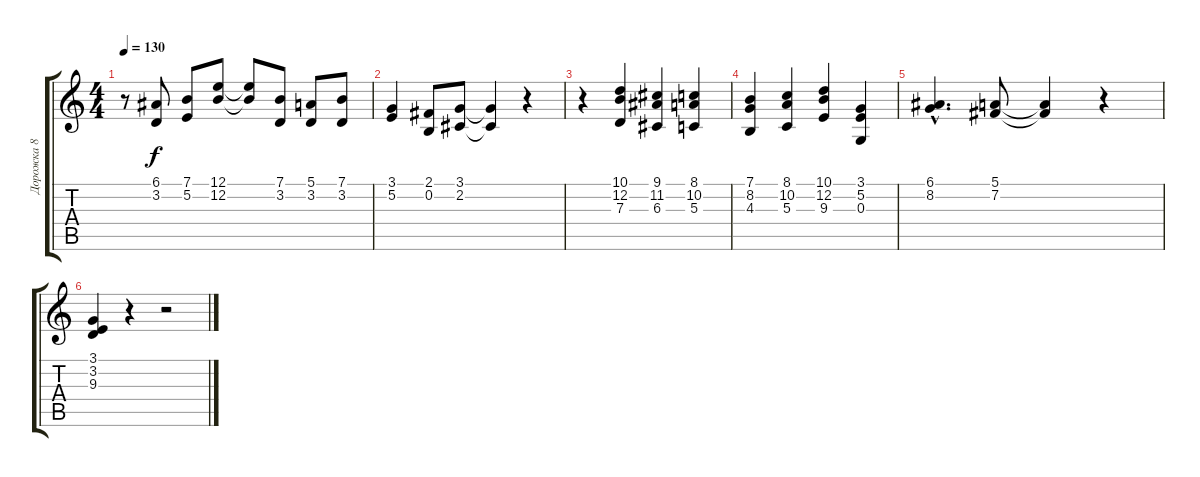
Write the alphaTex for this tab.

\track ("Дорожка 8" "Дорожка 8") {instrument brasssection}
\staff {score tabs}
\tuning (E4 B3 G3 D3 A2 E2) {hide}
\ts (4 4)
\tempo 130
\clef g2
\ks c
r.8{dy f} (6.1 3.2).8 (7.1 5.2).8 (12.1 12.2).8 (12.1{t} 12.2{t}).8 (7.1 3.2).8 (5.1 3.2).8 (7.1 3.2).8 |
(3.1 5.2).4 (2.1 0.2).8 (3.1 2.2).8 (3.1{t} 2.2{t}).4 r.4 |
r.4 (10.1 12.2 7.3).4 (9.1 11.2 6.3).4 (8.1 10.2 5.3).4 |
(7.1 8.2 4.3).4 (8.1 10.2 5.3).4 (10.1 12.2 9.3).4 (3.1 5.2 0.3).4 |
(6.1{hac} 8.2{hac}).4{d} (5.1 7.2).8 (5.1{t} 7.2{t}).4 r.4 |
(3.1 3.2 9.3).4 r.4 r.2
